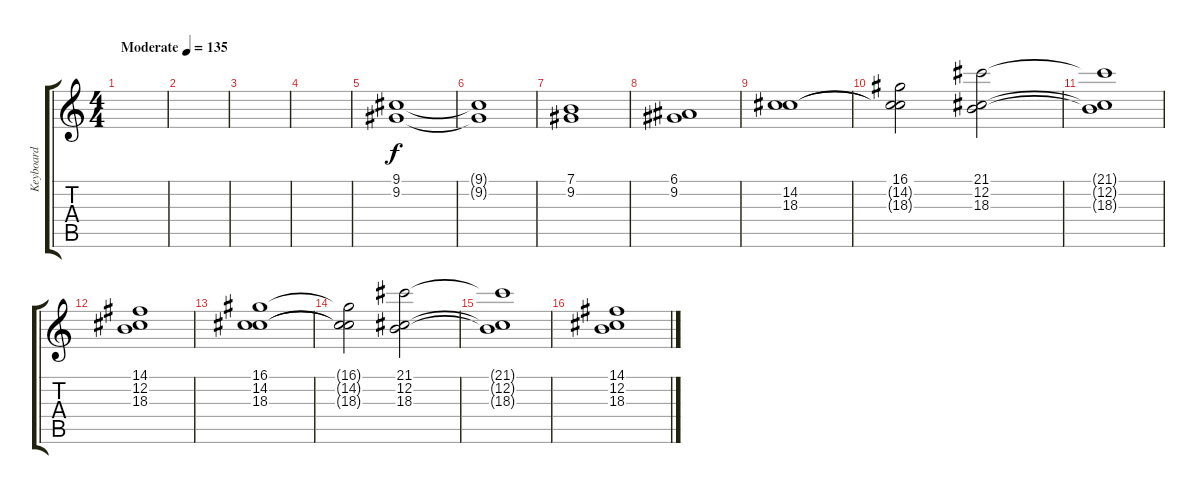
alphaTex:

\track ("Keyboard" "Keyboard") {instrument stringensemble1}
\staff {score tabs}
\tuning (E4 B3 G3 D3 A2 E2) {hide}
\ts (4 4)
\tempo (135 "Moderate")
\clef g2
\ks c
|
|
|
|
(9.1 9.2).1 |
(9.1{t} 9.2{t}).1 |
(7.1 9.2).1 |
(6.1 9.2).1 |
(14.2 18.3).1 |
(16.1 14.2{t} 18.3{t}).2 (21.1 12.2 18.3).2 |
(21.1{t} 12.2{t} 18.3{t}).1 |
(14.1 12.2 18.3).1 |
(16.1 14.2 18.3).1 |
(16.1{t} 14.2{t} 18.3{t}).2 (21.1 12.2 18.3).2 |
(21.1{t} 12.2{t} 18.3{t}).1 |
(14.1 12.2 18.3).1
